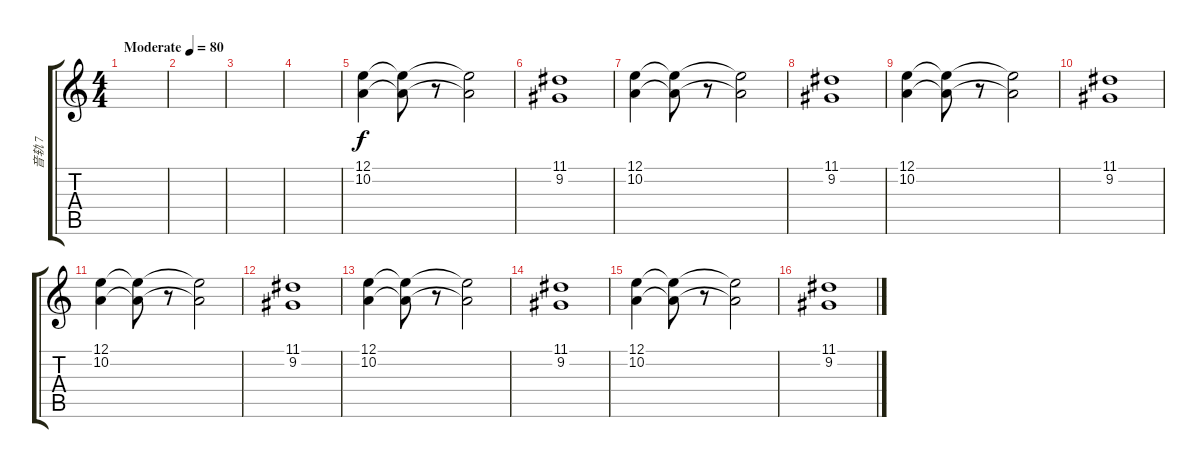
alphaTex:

\track ("音轨 7" "音轨 7") {instrument tremolostrings}
\staff {score tabs}
\tuning (E4 B3 G3 D3 A2 E2) {hide}
\ts (4 4)
\tempo (80 "Moderate")
\clef g2
\ks c
|
|
|
|
(12.1 10.2).4 (12.1{t} 10.2{t}).8 r.8 (12.1{t} 10.2{t}).2 |
(11.1 9.2).1 |
(12.1 10.2).4 (12.1{t} 10.2{t}).8 r.8 (12.1{t} 10.2{t}).2 |
(11.1 9.2).1{txt ""} |
(12.1 10.2).4 (12.1{t} 10.2{t}).8 r.8 (12.1{t} 10.2{t}).2 |
(11.1 9.2).1 |
(12.1 10.2).4 (12.1{t} 10.2{t}).8 r.8 (12.1{t} 10.2{t}).2 |
(11.1 9.2).1 |
(12.1 10.2).4 (12.1{t} 10.2{t}).8 r.8 (12.1{t} 10.2{t}).2 |
(11.1 9.2).1 |
(12.1 10.2).4 (12.1{t} 10.2{t}).8 r.8 (12.1{t} 10.2{t}).2 |
(11.1 9.2).1
